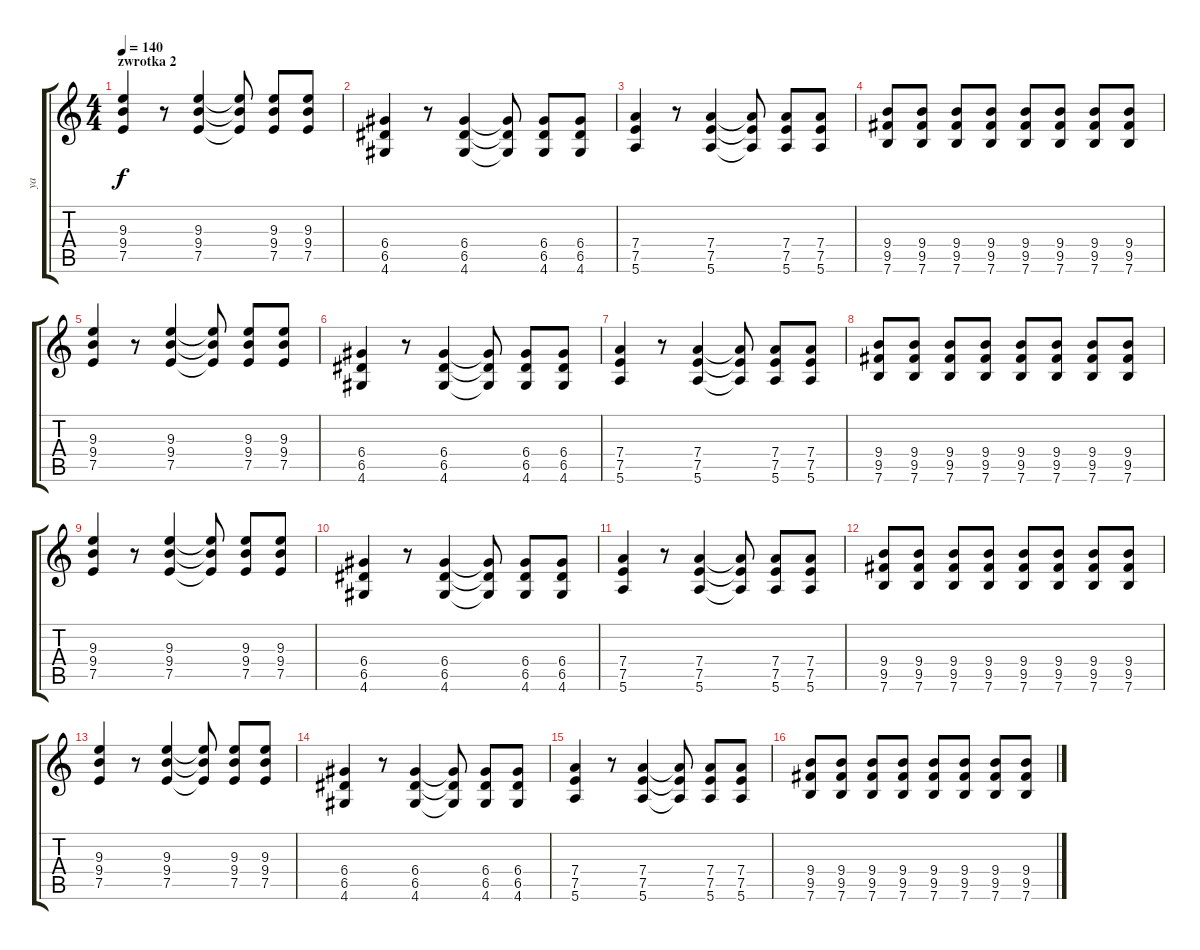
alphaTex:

\track ("ya" "ya") {instrument overdrivenguitar}
\staff {score tabs}
\tuning (E4 B3 G3 D3 A2 E2) {hide}
\ts (4 4)
\section ("" "zwrotka 2")
\tempo 140
\clef g2
\ks c
(9.3 9.4 7.5).4{dy f} r.8 (9.3 9.4 7.5).4 (9.3{t} 9.4{t} 7.5{t}).8 (9.3 9.4 7.5).8 (9.3 9.4 7.5).8 |
(6.4 6.5 4.6).4 r.8 (6.4 6.5 4.6).4 (6.4{t} 6.5{t} 4.6{t}).8 (6.4 6.5 4.6).8 (6.4 6.5 4.6).8 |
(7.4 7.5 5.6).4 r.8 (7.4 7.5 5.6).4 (7.4{t} 7.5{t} 5.6{t}).8 (7.4 7.5 5.6).8 (7.4 7.5 5.6).8 |
(9.4 9.5 7.6).8 (9.4 9.5 7.6).8 (9.4 9.5 7.6).8 (9.4 9.5 7.6).8 (9.4 9.5 7.6).8 (9.4 9.5 7.6).8 (9.4 9.5 7.6).8 (9.4 9.5 7.6).8 |
(9.3 9.4 7.5).4 r.8 (9.3 9.4 7.5).4 (9.3{t} 9.4{t} 7.5{t}).8 (9.3 9.4 7.5).8 (9.3 9.4 7.5).8 |
(6.4 6.5 4.6).4 r.8 (6.4 6.5 4.6).4 (6.4{t} 6.5{t} 4.6{t}).8 (6.4 6.5 4.6).8 (6.4 6.5 4.6).8 |
(7.4 7.5 5.6).4 r.8 (7.4 7.5 5.6).4 (7.4{t} 7.5{t} 5.6{t}).8 (7.4 7.5 5.6).8 (7.4 7.5 5.6).8 |
(9.4 9.5 7.6).8 (9.4 9.5 7.6).8 (9.4 9.5 7.6).8 (9.4 9.5 7.6).8 (9.4 9.5 7.6).8 (9.4 9.5 7.6).8 (9.4 9.5 7.6).8 (9.4 9.5 7.6).8 |
(9.3 9.4 7.5).4 r.8 (9.3 9.4 7.5).4 (9.3{t} 9.4{t} 7.5{t}).8 (9.3 9.4 7.5).8 (9.3 9.4 7.5).8 |
(6.4 6.5 4.6).4 r.8 (6.4 6.5 4.6).4 (6.4{t} 6.5{t} 4.6{t}).8 (6.4 6.5 4.6).8 (6.4 6.5 4.6).8 |
(7.4 7.5 5.6).4 r.8 (7.4 7.5 5.6).4 (7.4{t} 7.5{t} 5.6{t}).8 (7.4 7.5 5.6).8 (7.4 7.5 5.6).8 |
(9.4 9.5 7.6).8 (9.4 9.5 7.6).8 (9.4 9.5 7.6).8 (9.4 9.5 7.6).8 (9.4 9.5 7.6).8 (9.4 9.5 7.6).8 (9.4 9.5 7.6).8 (9.4 9.5 7.6).8 |
(9.3 9.4 7.5).4 r.8 (9.3 9.4 7.5).4 (9.3{t} 9.4{t} 7.5{t}).8 (9.3 9.4 7.5).8 (9.3 9.4 7.5).8 |
(6.4 6.5 4.6).4 r.8 (6.4 6.5 4.6).4 (6.4{t} 6.5{t} 4.6{t}).8 (6.4 6.5 4.6).8 (6.4 6.5 4.6).8 |
(7.4 7.5 5.6).4 r.8 (7.4 7.5 5.6).4 (7.4{t} 7.5{t} 5.6{t}).8 (7.4 7.5 5.6).8 (7.4 7.5 5.6).8 |
(9.4 9.5 7.6).8 (9.4 9.5 7.6).8 (9.4 9.5 7.6).8 (9.4 9.5 7.6).8 (9.4 9.5 7.6).8 (9.4 9.5 7.6).8 (9.4 9.5 7.6).8 (9.4 9.5 7.6).8
